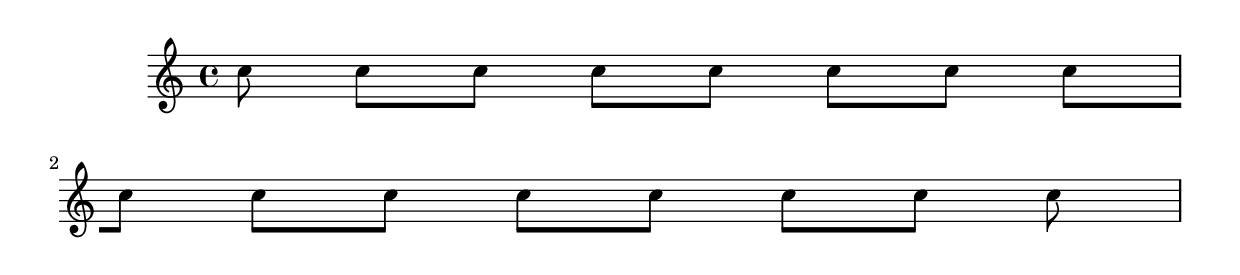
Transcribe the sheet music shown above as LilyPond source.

%% DO NOT EDIT this file manually; it is automatically
%% generated from LSR http://lsr.dsi.unimi.it
%% Make any changes in LSR itself, or in Documentation/snippets/new/ ,
%% and then run scripts/auxiliar/makelsr.py
%%
%% This file is in the public domain.
\version "2.14.0"

\header {
  lsrtags = "rhythms"

%% Translation of GIT committish: 6977ddc9a3b63ea810eaecb864269c7d847ccf98
  texidoces = "
Normalmente están prohibidos los saltos de línea si las barras
atraviesan las líneas divisorias.  Se puede cambiar este
comportamiento como se muestra aquí:

"
  doctitlees = "Barras que atraviesan saltos de línea"


%% Translation of GIT committish: 0a868be38a775ecb1ef935b079000cebbc64de40
texidocde = "
Zeilenumbrüche sind normalerweise während Balken verboten.  Das kann geändert
werden.

"
  doctitlede = "Balken über Zeilenumbrüche"



%% Translation of GIT committish: 3b125956b08d27ef39cd48bfa3a2f1e1bb2ae8b4
  texidocfr = "
Il est normalement impensable qu'un saut de ligne tombe au milieu d'une
ligature.  LilyPond permet néanmoins de l'obtenir.

"
  doctitlefr = "Ligature au moment d'un saut de ligne"

  texidoc = "
Line breaks are normally forbidden when beams cross bar lines. This
behavior can be changed as shown:

"
  doctitle = "Beams across line breaks"
} % begin verbatim

\relative c'' {
  \override Beam #'breakable = ##t
  c8 c[ c] c[ c] c[ c] c[ \break
  c8] c[ c] c[ c] c[ c] c
}


